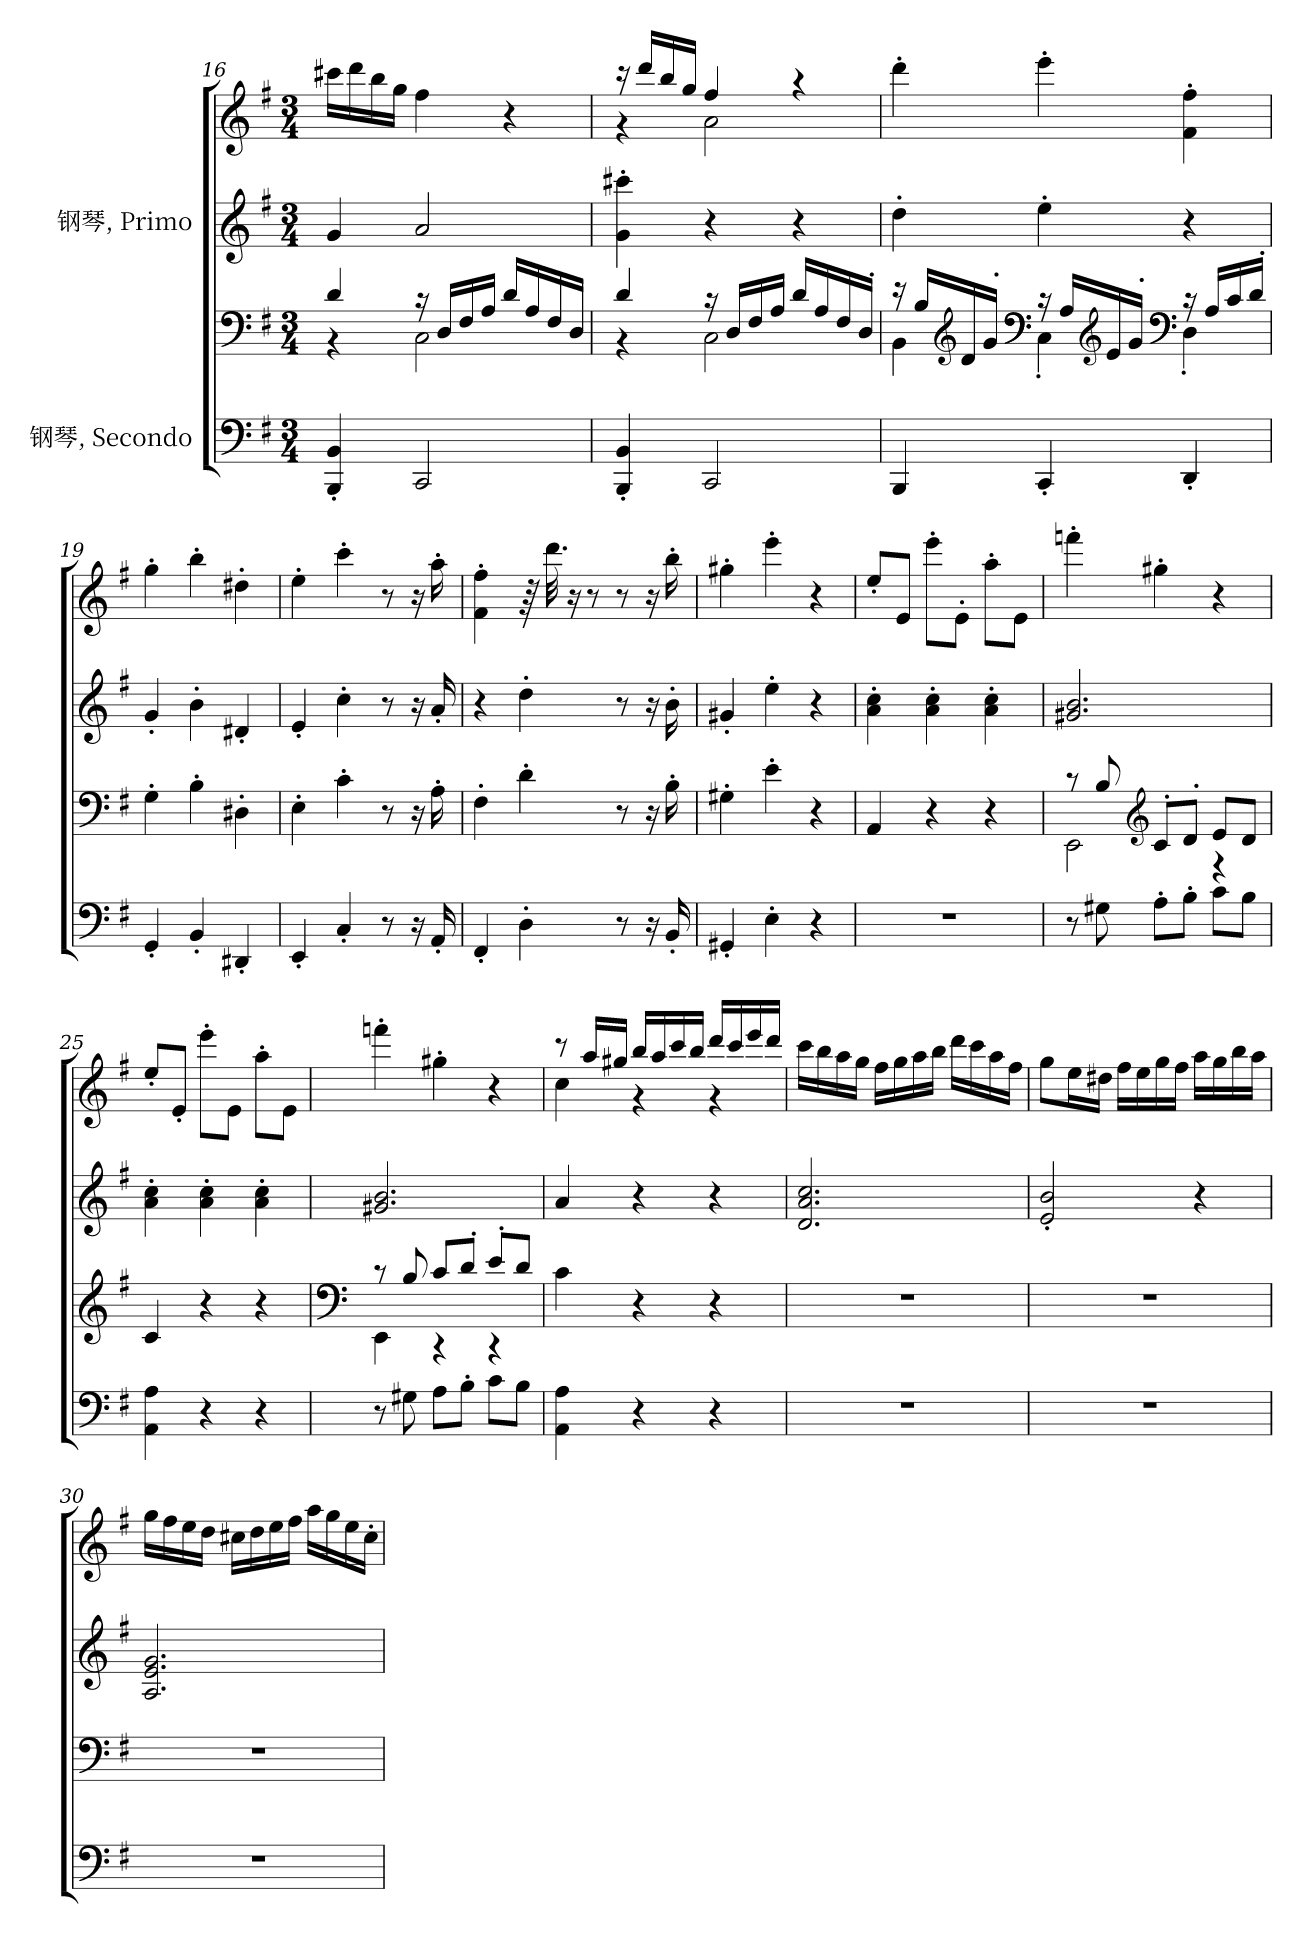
**kern	**kern	**kern	**kern
*part2	*part2	*part1	*part1
*staff4	*staff3	*staff2	*staff1
*I"钢琴, Secondo	*	*I"钢琴, Primo	*
*clefF4	*clefF4	*clefG2	*clefG2
*k[f#]	*k[f#]	*k[f#]	*k[f#]
*M3/4	*M3/4	*M3/4	*M3/4
=16	=16	=16	=16
*	*^	*	*
4BBB/' 4BB/'	4d/	4r	4g/	16ccc#X\LL
.	.	.	.	16ddd\
.	.	.	.	16bb\
.	.	.	.	16gg\JJ
2CC/	16r	2C\	2a/	4ff#\
.	16D/LL	.	.	.
.	16F#/	.	.	.
.	16A/JJ	.	.	.
.	16d/LL	.	.	4r
.	16A/	.	.	.
.	16F#/	.	.	.
.	16D/JJ	.	.	.
=17	=17	=17	=17	=17
*	*	*	*	*^
4BBB/' 4BB/'	4d/	4r	4g\' 4ccc#X\'	16r	4r
.	.	.	.	16ddd/LL	.
.	.	.	.	16bb/	.
.	.	.	.	16gg/JJ	.
2CC/	16r	2C\	4r	4ff#/	2a\
.	16D/LL	.	.	.	.
.	16F#/	.	.	.	.
.	16A/JJ	.	.	.	.
.	16d/LL	.	4r	4r	.
.	16A/	.	.	.	.
.	16F#/	.	.	.	.
.	16D'/JJ	.	.	.	.
*	*	*	*	*v	*v
!!LO:LB:g=z
=18	=18	=18	=18	=18
4BBB/	16r	4BB\	4dd'\	4ddd'\
.	16B/LL	.	.	.
*	*clefG2	*	*	*
.	16d/	.	.	.
.	16g'/JJ	.	.	.
*	*clefF4	*	*	*
4CC'/	16r	4C'\	4ee'\	4eee'\
.	16A/LL	.	.	.
*	*clefG2	*	*	*
.	16e/	.	.	.
.	16g'/JJ	.	.	.
*	*clefF4	*	*	*
4DD'/	16r	4D'\	4r	4f#\' 4ff#\'
.	16A/LL	.	.	.
.	16c/	.	.	.
.	16d'/JJ	.	.	.
*	*v	*v	*	*
=19	=19	=19	=19
4GG'/	4G'\	4g'/	4gg'\
4BB'/	4B'\	4b'\	4bb'\
4DD#X'/	4D#X'\	4d#X'/	4dd#X'\
=20	=20	=20	=20
4EE'/	4E'\	4e'/	4ee'\
4C'/	4c'\	4cc'\	4ccc'\
8r	8r	8r	8r
16r	16r	16r	16r
16AA'/	16A'\	16a'/	16aa'\
=21	=21	=21	=21
4FF#'/	4F#'\	4r	4f#\' 4ff#\'
4D'\	4d'\	4dd'\	64r
.	.	.	32.ddd\
.	.	.	16r
.	.	.	8r
8r	8r	8r	8r
16r	16r	16r	16r
16BB'/	16B'\	16b'\	16bb'\
!!LO:LB:g=z
=22	=22	=22	=22
4GG#X'/	4G#X'\	4g#X'/	4gg#X'\
4E'\	4e'\	4ee'\	4eee'\
4r	4r	4r	4r
=23	=23	=23	=23
2.r	4AA/	4a\' 4cc\'	8ee'/L
.	.	.	8e/J
.	4r	4a\' 4cc\'	8eee'\L
.	.	.	8e'\J
.	4r	4a\' 4cc\'	8aa'\L
.	.	.	8e\J
=24	=24	=24	=24
*	*^	*	*
8r	8r	2EE\	2.g#X/ 2.b/	4fffn'\
8G#X\	8B/	.	.	.
*	*clefG2	*	*	*
8A'\L	8c'/L	.	.	4gg#X'\
8B'\J	8d'/J	.	.	.
8c\L	8e/L	4r	.	4r
8B\J	8d/J	.	.	.
*	*v	*v	*	*
=25	=25	=25	=25
4AA\ 4A\	4c/	4a\' 4cc\'	8ee'/L
.	.	.	8e'/J
4r	4r	4a\' 4cc\'	8eee'\L
.	.	.	8e\J
4r	4r	4a\' 4cc\'	8aa'\L
.	.	.	8e\J
=26	=26	=26	=26
*	*clefF4	*	*
*	*^	*	*
8r	8r	4EE\	2.g#X/ 2.b/	4fffn'\
8G#X\	8B/	.	.	.
8A\L	8c/L	4r	.	4gg#X'\
8B'\J	8d'/J	.	.	.
8c\L	8e'/L	4r	.	4r
8B\J	8d/J	.	.	.
*	*v	*v	*	*
!!LO:PB:g=z
=27	=27	=27	=27
*	*	*	*^
4AA\ 4A\	4c\	4a/	8r	4cc\
.	.	.	16aa/LL	.
.	.	.	16gg#X/JJ	.
4r	4r	4r	16bb/LL	4r
.	.	.	16aa/	.
.	.	.	16ccc/	.
.	.	.	16bb/JJ	.
4r	4r	4r	16ddd/LL	4r
.	.	.	16ccc/	.
.	.	.	16eee/	.
.	.	.	16ddd/JJ	.
*	*	*	*v	*v
=28	=28	=28	=28
2.r	2.r	2.d/ 2.a/ 2.cc/	16ccc\LL
.	.	.	16bb\
.	.	.	16aa\
.	.	.	16gg\JJ
.	.	.	16ff#\LL
.	.	.	16gg\
.	.	.	16aa\
.	.	.	16bb\JJ
.	.	.	16ddd\LL
.	.	.	16ccc\
.	.	.	16aa\
.	.	.	16ff#\JJ
=29	=29	=29	=29
2.r	2.r	2e/' 2b/'	8gg\L
.	.	.	16ee\L
.	.	.	16dd#X\JJ
.	.	.	16ff#\LL
.	.	.	16ee\
.	.	.	16gg\
.	.	.	16ff#\JJ
.	.	4r	16aa\LL
.	.	.	16gg\
.	.	.	16bb\
.	.	.	16aa\JJ
!!LO:LB:g=z
=30	=30	=30	=30
2.r	2.r	2.A/ 2.e/ 2.g/	16gg\LL
.	.	.	16ff#\
.	.	.	16ee\
.	.	.	16dd\JJ
.	.	.	16cc#X\LL
.	.	.	16dd\
.	.	.	16ee\
.	.	.	16ff#\JJ
.	.	.	16aa\LL
.	.	.	16gg\
.	.	.	16ee\
.	.	.	16cc#'\JJ
=	=	=	=
*-	*-	*-	*-
